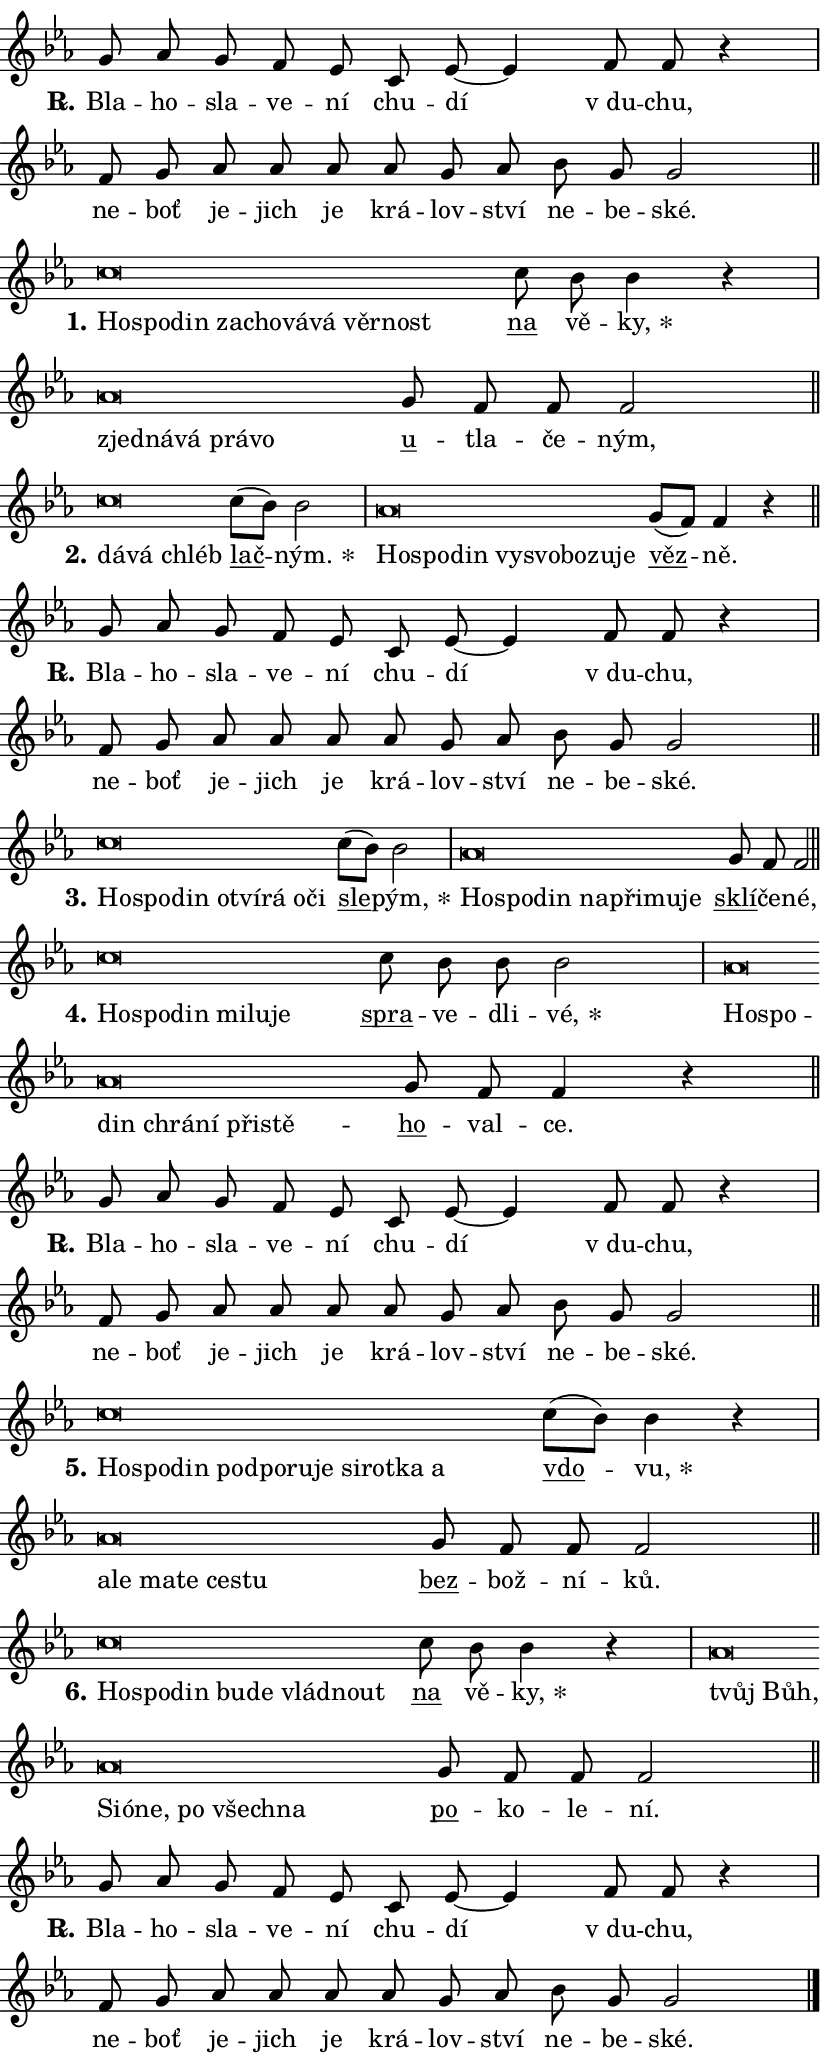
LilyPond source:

\version "2.24.0"
\header { tagline = "" }
\paper {
  indent = 0\cm
  top-margin = 0\cm
  right-margin = 0.13\cm % to fit lyric hyphens
  bottom-margin = 0\cm
  left-margin = 0\cm
  paper-width = 14\cm
  page-breaking = #ly:one-page-breaking
  system-system-spacing.basic-distance = #11
  score-system-spacing.basic-distance = #11
  ragged-last = ##f
}


%% Author: Thomas Morley
%% https://lists.gnu.org/archive/html/lilypond-user/2020-05/msg00002.html
#(define (line-position grob)
"Returns position of @var[grob} in current system:
   @code{'start}, if at first time-step
   @code{'end}, if at last time-step
   @code{'middle} otherwise
"
  (let* ((col (ly:item-get-column grob))
         (ln (ly:grob-object col 'left-neighbor))
         (rn (ly:grob-object col 'right-neighbor))
         (col-to-check-left (if (ly:grob? ln) ln col))
         (col-to-check-right (if (ly:grob? rn) rn col))
         (break-dir-left
           (and
             (ly:grob-property col-to-check-left 'non-musical #f)
             (ly:item-break-dir col-to-check-left)))
         (break-dir-right
           (and
             (ly:grob-property col-to-check-right 'non-musical #f)
             (ly:item-break-dir col-to-check-right))))
        (cond ((eqv? 1 break-dir-left) 'start)
              ((eqv? -1 break-dir-right) 'end)
              (else 'middle))))

#(define (tranparent-at-line-position vctor)
  (lambda (grob)
  "Relying on @code{line-position} select the relevant enry from @var{vctor}.
Used to determine transparency,"
    (case (line-position grob)
      ((end) (not (vector-ref vctor 0)))
      ((middle) (not (vector-ref vctor 1)))
      ((start) (not (vector-ref vctor 2))))))

noteHeadBreakVisibility =
#(define-music-function (break-visibility)(vector?)
"Makes @code{NoteHead}s transparent relying on @var{break-visibility}"
#{
  \override NoteHead.transparent =
    #(tranparent-at-line-position break-visibility)
#})

#(define delete-ledgers-for-transparent-note-heads
  (lambda (grob)
    "Reads whether a @code{NoteHead} is transparent.
If so this @code{NoteHead} is removed from @code{'note-heads} from
@var{grob}, which is supposed to be @code{LedgerLineSpanner}.
As a result ledgers are not printed for this @code{NoteHead}"
    (let* ((nhds-array (ly:grob-object grob 'note-heads))
           (nhds-list
             (if (ly:grob-array? nhds-array)
                 (ly:grob-array->list nhds-array)
                 '()))
           ;; Relies on the transparent-property being done before
           ;; Staff.LedgerLineSpanner.after-line-breaking is executed.
           ;; This is fragile ...
           (to-keep
             (remove
               (lambda (nhd)
                 (ly:grob-property nhd 'transparent #f))
               nhds-list)))
      ;; TODO find a better method to iterate over grob-arrays, similiar
      ;; to filter/remove etc for lists
      ;; For now rebuilt from scratch
      (set! (ly:grob-object grob 'note-heads)  '())
      (for-each
        (lambda (nhd)
          (ly:pointer-group-interface::add-grob grob 'note-heads nhd))
        to-keep))))

squashNotes = {
  \override NoteHead.X-extent = #'(-0.2 . 0.2)
  \override NoteHead.Y-extent = #'(-0.75 . 0)
  \override NoteHead.stencil =
    #(lambda (grob)
       (let ((pos (ly:grob-property grob 'staff-position)))
         (begin
           (if (< pos -7) (display "ERROR: Lower brevis then expected\n") (display ""))
           (if (<= pos -6) ly:text-interface::print ly:note-head::print))))
}
unSquashNotes = {
  \revert NoteHead.X-extent
  \revert NoteHead.Y-extent
  \revert NoteHead.stencil
}

hideNotes = \noteHeadBreakVisibility #begin-of-line-visible
unHideNotes = \noteHeadBreakVisibility #all-visible

% work-around for resetting accidentals
% https://lilypond.org/doc/v2.23/Documentation/notation/displaying-rhythms#unmetered-music
cadenzaMeasure = {
  \cadenzaOff
  \partial 1024 s1024
  \cadenzaOn
}

#(define-markup-command (accent layout props text) (markup?)
  "Underline accented syllable"
  (interpret-markup layout props
    #{\markup \override #'(offset . 4.3) \underline { #text }#}))

responsum = \markup \concat {
  "R" \hspace #-1.05 \path #0.1 #'((moveto 0 0.07) (lineto 0.9 0.8)) \hspace #0.05 "."
}

spaceSize = #0.6828661417322834 % exact space size for TeX Gyre Schola

\layout {
  \context {
    \Staff
    \remove "Time_signature_engraver"
    \override LedgerLineSpanner.after-line-breaking = #delete-ledgers-for-transparent-note-heads
  }
  \context {
    \Lyrics {
      \override LyricSpace.minimum-distance = \spaceSize
      \override LyricText.font-name = #"TeX Gyre Schola"
      \override LyricText.font-size = 1
      \override StanzaNumber.font-name = #"TeX Gyre Schola Bold"
      \override StanzaNumber.font-size = 1
    }
  }
  \context {
    \Score 
    \override NoteHead.text =
      #(lambda (grob) 
        (let ((pos (ly:grob-property grob 'staff-position)))
          #{\markup {
            \combine
              \halign #-0.55 \raise #(if (= pos -6) 0 0.5) \override #'(thickness . 2) \draw-line #'(3.2 . 0)
              \musicglyph "noteheads.sM1"
          }#}))
  }
}

% magnetic-lyrics.ily
%
%   written by
%     Jean Abou Samra <jean@abou-samra.fr>
%     Werner Lemberg <wl@gnu.org>
%
%   adapted by
%     Jiri Hon <jiri.hon@gmail.com>
%
% Version 2022-Apr-15

% https://www.mail-archive.com/lilypond-user@gnu.org/msg149350.html

#(define (Left_hyphen_pointer_engraver context)
   "Collect syllable-hyphen-syllable occurrences in lyrics and store
them in properties.  This engraver only looks to the left.  For
example, if the lyrics input is @code{foo -- bar}, it does the
following.

@itemize @bullet
@item
Set the @code{text} property of the @code{LyricHyphen} grob between
@q{foo} and @q{bar} to @code{foo}.

@item
Set the @code{left-hyphen} property of the @code{LyricText} grob with
text @q{foo} to the @code{LyricHyphen} grob between @q{foo} and
@q{bar}.
@end itemize

Use this auxiliary engraver in combination with the
@code{lyric-@/text::@/apply-@/magnetic-@/offset!} hook."
   (let ((hyphen #f)
         (text #f))
     (make-engraver
      (acknowledgers
       ((lyric-syllable-interface engraver grob source-engraver)
        (set! text grob)))
      (end-acknowledgers
       ((lyric-hyphen-interface engraver grob source-engraver)
        ;(when (not (grob::has-interface grob 'lyric-space-interface))
          (set! hyphen grob)));)
      ((stop-translation-timestep engraver)
       (when (and text hyphen)
         (ly:grob-set-object! text 'left-hyphen hyphen))
       (set! text #f)
       (set! hyphen #f)))))

#(define (lyric-text::apply-magnetic-offset! grob)
   "If the space between two syllables is less than the value in
property @code{LyricText@/.details@/.squash-threshold}, move the right
syllable to the left so that it gets concatenated with the left
syllable.

Use this function as a hook for
@code{LyricText@/.after-@/line-@/breaking} if the
@code{Left_@/hyphen_@/pointer_@/engraver} is active."
   (let ((hyphen (ly:grob-object grob 'left-hyphen #f)))
     (when hyphen
       (let ((left-text (ly:spanner-bound hyphen LEFT)))
         (when (grob::has-interface left-text 'lyric-syllable-interface)
           (let* ((common (ly:grob-common-refpoint grob left-text X))
                  (this-x-ext (ly:grob-extent grob common X))
                  (left-x-ext
                   (begin
                     ;; Trigger magnetism for left-text.
                     (ly:grob-property left-text 'after-line-breaking)
                     (ly:grob-extent left-text common X)))
                  ;; `delta` is the gap width between two syllables.
                  (delta (- (interval-start this-x-ext)
                            (interval-end left-x-ext)))
                  (details (ly:grob-property grob 'details))
                  (threshold (assoc-get 'squash-threshold details 0.2)))
             (when (< delta threshold)
               (let* (;; We have to manipulate the input text so that
                      ;; ligatures crossing syllable boundaries are not
                      ;; disabled.  For languages based on the Latin
                      ;; script this is essentially a beautification.
                      ;; However, for non-Western scripts it can be a
                      ;; necessity.
                      (lt (ly:grob-property left-text 'text))
                      (rt (ly:grob-property grob 'text))
                      (is-space (grob::has-interface hyphen 'lyric-space-interface))
                      (space (if is-space " " ""))
                      (extra-delta (if is-space spaceSize 0))
                      ;; Append new syllable.
                      (ltrt-space (if (and (string? lt) (string? rt))
                                (string-append lt space rt)
                                (make-concat-markup (list lt space rt))))
                      ;; Right-align `ltrt` to the right side.
                      (ltrt-space-markup (grob-interpret-markup
                               grob
                               (make-translate-markup
                                (cons (interval-length this-x-ext) 0)
                                (make-right-align-markup ltrt-space)))))
                 (begin
                   ;; Don't print `left-text`.
                   (ly:grob-set-property! left-text 'stencil #f)
                   ;; Set text and stencil (which holds all collected
                   ;; syllables so far) and shift it to the left.
                   (ly:grob-set-property! grob 'text ltrt-space)
                   (ly:grob-set-property! grob 'stencil ltrt-space-markup)
                   (ly:grob-translate-axis! grob (- (- delta extra-delta)) X))))))))))


#(define (lyric-hyphen::displace-bounds-first grob)
   ;; Make very sure this callback isn't triggered too early.
   (let ((left (ly:spanner-bound grob LEFT))
         (right (ly:spanner-bound grob RIGHT)))
     (ly:grob-property left 'after-line-breaking)
     (ly:grob-property right 'after-line-breaking)
     (ly:lyric-hyphen::print grob)))

squashThreshold = #0.4

\layout {
  \context {
    \Lyrics
    \consists #Left_hyphen_pointer_engraver
    \override LyricText.after-line-breaking =
      #lyric-text::apply-magnetic-offset!
    \override LyricHyphen.stencil = #lyric-hyphen::displace-bounds-first
    \override LyricText.details.squash-threshold = \squashThreshold
    \override LyricHyphen.minimum-distance = 0
    \override LyricHyphen.minimum-length = \squashThreshold
  }
}

squashText = \override LyricText.details.squash-threshold = 9999
unSquashText = \override LyricText.details.squash-threshold = \squashThreshold

leftText = \override LyricText.self-alignment-X = #LEFT
unLeftText = \revert LyricText.self-alignment-X

starOffset = #(lambda (grob) 
                (let ((x_offset (ly:self-alignment-interface::aligned-on-x-parent grob)))
                  (if (= x_offset 0) 0 (+ x_offset 1.2))))

star = #(define-music-function (syllable)(string?)
"Append star separator at the end of a syllable"
#{
  \once \override LyricText.X-offset = #starOffset
  \lyricmode { \markup {
    #syllable
    \override #'((font-name . "TeX Gyre Schola Bold")) \hspace #0.2 \lower #0.65 \larger "*"
  } }
#})

starAccent = #(define-music-function (syllable)(string?)
"Append star separator at the end of a syllable and make accent"
#{
  \once \override LyricText.X-offset = #starOffset
  \lyricmode { \markup {
    \accent #syllable
    \override #'((font-name . "TeX Gyre Schola Bold")) \hspace #0.2 \lower #0.65 \larger "*"
  } }
#})

breath = #(define-music-function (syllable)(string?)
"Append breathing indicator at the end of a syllable"
#{
  \lyricmode { \markup { #syllable "+" } }
#})

optionalBreath = #(define-music-function (syllable)(string?)
"Append optional breathing indicator at the end of a syllable"
#{
  \lyricmode { \markup { #syllable "(+)" } }
#})


\score {
    <<
        \new Voice = "melody" { \cadenzaOn \key es \major \relative { g'8 as g f es c es~ es4 \bar "" f8 f r4 \cadenzaMeasure \bar "|" f8 g as as as \bar "" as g as \bar "" bes g g2 \cadenzaMeasure \bar "||" \break } }
        \new Lyrics \lyricsto "melody" { \lyricmode { \set stanza = \responsum
Bla -- ho -- sla -- ve -- ní chu -- dí "v du" -- chu, ne -- boť je -- jich je krá -- lov -- ství ne -- be -- ské. } }
    >>
    \layout {}
}

\score {
    <<
        \new Voice = "melody" { \cadenzaOn \key es \major \relative { \squashNotes c''\breve*1/16 \hideNotes \breve*1/16 \bar "" \breve*1/16 \bar "" \breve*1/16 \bar "" \breve*1/16 \bar "" \breve*1/16 \bar "" \breve*1/16 \bar "" \breve*1/16 \breve*1/16 \bar "" \unHideNotes \unSquashNotes \bar "" c8 bes bes4 r \cadenzaMeasure \bar "|" \squashNotes as\breve*1/16 \hideNotes \breve*1/16 \bar "" \breve*1/16 \bar "" \breve*1/16 \breve*1/16 \bar "" \unHideNotes \unSquashNotes \bar "" g8 f f f2 \cadenzaMeasure \bar "||" \break } }
        \new Lyrics \lyricsto "melody" { \lyricmode { \set stanza = "1."
\leftText Ho -- \squashText spo -- din za -- cho -- vá -- vá věr -- nost \unLeftText \unSquashText \markup \accent na vě -- \star ky, \leftText zjed -- \squashText ná -- vá prá -- vo \unLeftText \unSquashText \markup \accent u -- tla -- če -- ným, } }
    >>
    \layout {}
}

\score {
    <<
        \new Voice = "melody" { \cadenzaOn \key es \major \relative { \squashNotes c''\breve*1/16 \hideNotes \breve*1/16 \breve*1/16 \bar "" \unHideNotes \unSquashNotes \bar "" c8[( bes)] bes2 \cadenzaMeasure \bar "|" \squashNotes as\breve*1/16 \hideNotes \breve*1/16 \bar "" \breve*1/16 \bar "" \breve*1/16 \bar "" \breve*1/16 \bar "" \breve*1/16 \bar "" \breve*1/16 \breve*1/16 \bar "" \unHideNotes \unSquashNotes \bar "" g8[( f)] f4 r \cadenzaMeasure \bar "||" \break } }
        \new Lyrics \lyricsto "melody" { \lyricmode { \set stanza = "2."
\leftText dá -- \squashText vá chléb \unLeftText \unSquashText \markup \accent lač -- \star ným. \leftText Ho -- \squashText spo -- din vy -- svo -- bo -- zu -- je \unLeftText \unSquashText \markup \accent věz -- ně. } }
    >>
    \layout {}
}

\score {
    <<
        \new Voice = "melody" { \cadenzaOn \key es \major \relative { g'8 as g f es c es~ es4 \bar "" f8 f r4 \cadenzaMeasure \bar "|" f8 g as as as \bar "" as g as \bar "" bes g g2 \cadenzaMeasure \bar "||" \break } }
        \new Lyrics \lyricsto "melody" { \lyricmode { \set stanza = \responsum
Bla -- ho -- sla -- ve -- ní chu -- dí "v du" -- chu, ne -- boť je -- jich je krá -- lov -- ství ne -- be -- ské. } }
    >>
    \layout {}
}

\score {
    <<
        \new Voice = "melody" { \cadenzaOn \key es \major \relative { \squashNotes c''\breve*1/16 \hideNotes \breve*1/16 \bar "" \breve*1/16 \bar "" \breve*1/16 \bar "" \breve*1/16 \bar "" \breve*1/16 \bar "" \breve*1/16 \breve*1/16 \bar "" \unHideNotes \unSquashNotes \bar "" c8[( bes)] bes2 \cadenzaMeasure \bar "|" \squashNotes as\breve*1/16 \hideNotes \breve*1/16 \bar "" \breve*1/16 \bar "" \breve*1/16 \bar "" \breve*1/16 \bar "" \breve*1/16 \breve*1/16 \bar "" \unHideNotes \unSquashNotes \bar "" g8 f f2 \cadenzaMeasure \bar "||" \break } }
        \new Lyrics \lyricsto "melody" { \lyricmode { \set stanza = "3."
\leftText Ho -- \squashText spo -- din o -- tví -- rá o -- či \unLeftText \unSquashText \markup \accent sle -- \star pým, \leftText Ho -- \squashText spo -- din na -- při -- mu -- je \unLeftText \unSquashText \markup \accent sklí -- če -- né, } }
    >>
    \layout {}
}

\score {
    <<
        \new Voice = "melody" { \cadenzaOn \key es \major \relative { \squashNotes c''\breve*1/16 \hideNotes \breve*1/16 \bar "" \breve*1/16 \bar "" \breve*1/16 \bar "" \breve*1/16 \breve*1/16 \bar "" \unHideNotes \unSquashNotes \bar "" c8 bes bes bes2 \cadenzaMeasure \bar "|" \squashNotes as\breve*1/16 \hideNotes \breve*1/16 \bar "" \breve*1/16 \bar "" \breve*1/16 \bar "" \breve*1/16 \bar "" \breve*1/16 \breve*1/16 \bar "" \unHideNotes \unSquashNotes \bar "" g8 f f4 r \cadenzaMeasure \bar "||" \break } }
        \new Lyrics \lyricsto "melody" { \lyricmode { \set stanza = "4."
\leftText Ho -- \squashText spo -- din mi -- lu -- je \unLeftText \unSquashText \markup \accent spra -- ve -- dli -- \star vé, \leftText Ho -- \squashText spo -- din chrá -- ní při -- stě -- \unLeftText \unSquashText \markup \accent ho -- val -- ce. } }
    >>
    \layout {}
}

\score {
    <<
        \new Voice = "melody" { \cadenzaOn \key es \major \relative { g'8 as g f es c es~ es4 \bar "" f8 f r4 \cadenzaMeasure \bar "|" f8 g as as as \bar "" as g as \bar "" bes g g2 \cadenzaMeasure \bar "||" \break } }
        \new Lyrics \lyricsto "melody" { \lyricmode { \set stanza = \responsum
Bla -- ho -- sla -- ve -- ní chu -- dí "v du" -- chu, ne -- boť je -- jich je krá -- lov -- ství ne -- be -- ské. } }
    >>
    \layout {}
}

\score {
    <<
        \new Voice = "melody" { \cadenzaOn \key es \major \relative { \squashNotes c''\breve*1/16 \hideNotes \breve*1/16 \bar "" \breve*1/16 \bar "" \breve*1/16 \bar "" \breve*1/16 \bar "" \breve*1/16 \bar "" \breve*1/16 \bar "" \breve*1/16 \bar "" \breve*1/16 \bar "" \breve*1/16 \breve*1/16 \bar "" \unHideNotes \unSquashNotes \bar "" c8[( bes)] bes4 r \cadenzaMeasure \bar "|" \squashNotes as\breve*1/16 \hideNotes \breve*1/16 \bar "" \breve*1/16 \bar "" \breve*1/16 \bar "" \breve*1/16 \breve*1/16 \bar "" \unHideNotes \unSquashNotes \bar "" g8 f f f2 \cadenzaMeasure \bar "||" \break } }
        \new Lyrics \lyricsto "melody" { \lyricmode { \set stanza = "5."
\leftText Ho -- \squashText spo -- din pod -- po -- ru -- je si -- rot -- ka a \unLeftText \unSquashText \markup \accent vdo -- \star vu, \leftText a -- \squashText le ma -- te ce -- stu \unLeftText \unSquashText \markup \accent bez -- bož -- ní -- ků. } }
    >>
    \layout {}
}

\score {
    <<
        \new Voice = "melody" { \cadenzaOn \key es \major \relative { \squashNotes c''\breve*1/16 \hideNotes \breve*1/16 \bar "" \breve*1/16 \bar "" \breve*1/16 \bar "" \breve*1/16 \bar "" \breve*1/16 \breve*1/16 \bar "" \unHideNotes \unSquashNotes \bar "" c8 bes bes4 r \cadenzaMeasure \bar "|" \squashNotes as\breve*1/16 \hideNotes \breve*1/16 \bar "" \breve*1/16 \bar "" \breve*1/16 \bar "" \breve*1/16 \bar "" \breve*1/16 \bar "" \breve*1/16 \breve*1/16 \bar "" \unHideNotes \unSquashNotes \bar "" g8 f f f2 \cadenzaMeasure \bar "||" \break } }
        \new Lyrics \lyricsto "melody" { \lyricmode { \set stanza = "6."
\leftText Ho -- \squashText spo -- din bu -- de vlád -- nout \unLeftText \unSquashText \markup \accent na vě -- \star ky, \leftText tvůj \squashText Bůh, Si -- ó -- ne, po všech -- na \unLeftText \unSquashText \markup \accent po -- ko -- le -- ní. } }
    >>
    \layout {}
}

\score {
    <<
        \new Voice = "melody" { \cadenzaOn \key es \major \relative { g'8 as g f es c es~ es4 \bar "" f8 f r4 \cadenzaMeasure \bar "|" f8 g as as as \bar "" as g as \bar "" bes g g2 \cadenzaMeasure \bar "||" \break } \bar "|." }
        \new Lyrics \lyricsto "melody" { \lyricmode { \set stanza = \responsum
Bla -- ho -- sla -- ve -- ní chu -- dí "v du" -- chu, ne -- boť je -- jich je krá -- lov -- ství ne -- be -- ské. } }
    >>
    \layout {}
}
